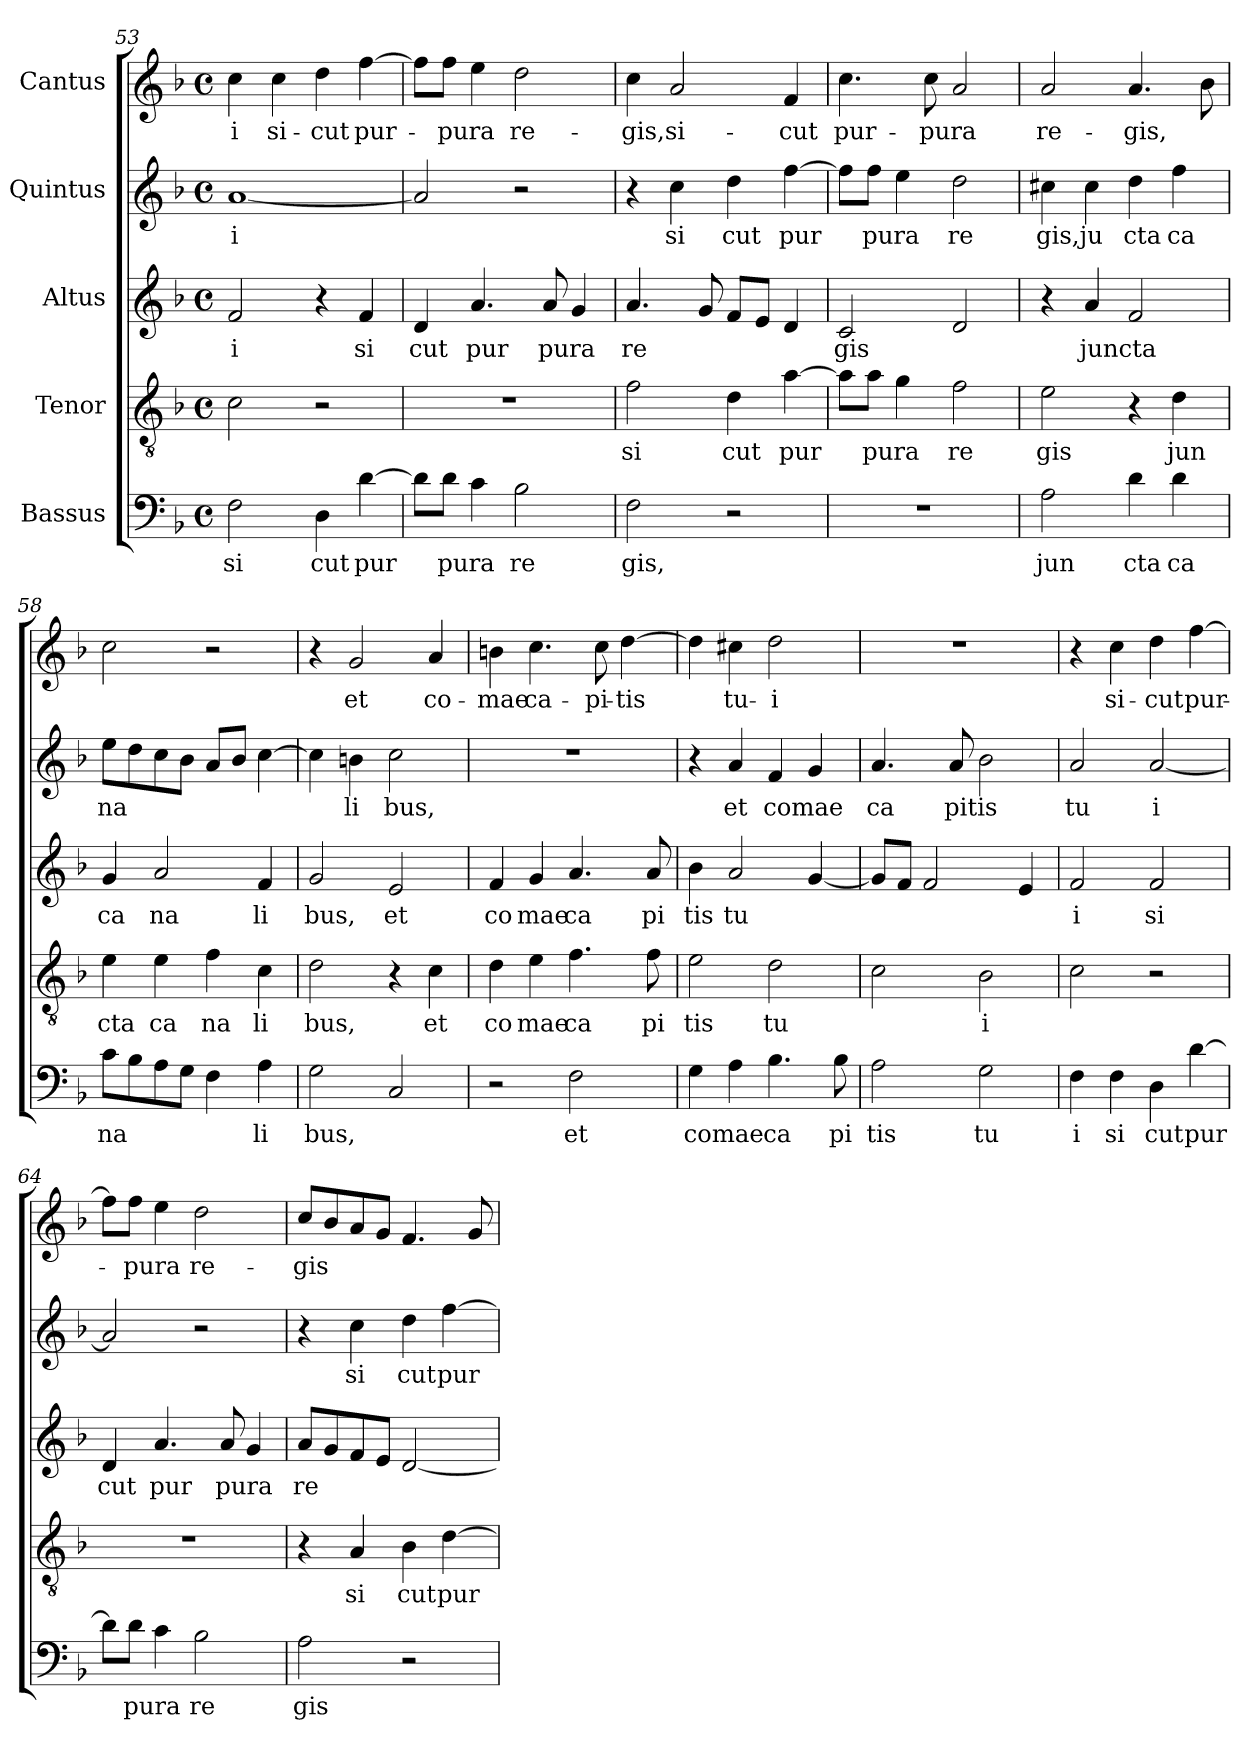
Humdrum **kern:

**kern	**text	**kern	**text	**kern	**text	**kern	**text	**kern	**text
*part5	*part5	*part4	*part4	*part3	*part3	*part2	*part2	*part1	*part1
*staff5	*staff5	*staff4	*staff4	*staff3	*staff3	*staff2	*staff2	*staff1	*staff1
*I"Bassus	*	*I"Tenor	*	*I"Altus	*	*I"Quintus	*	*I"Cantus	*
!!LO:LB:g=z
*clefF4	*	*clefGv2	*	*clefG2	*	*clefG2	*	*clefG2	*
*k[b-]	*	*k[b-]	*	*k[b-]	*	*k[b-]	*	*k[b-]	*
*F:	*	*F:	*	*F:	*	*F:	*	*F:	*
*M4/4	*	*M4/4	*	*M4/4	*	*M4/4	*	*M4/4	*
*met(c)	*	*met(c)	*	*met(c)	*	*met(c)	*	*met(c)	*
=53	=53	=53	=53	=53	=53	=53	=53	=53	=53
!	!LO:LY:b:cj	!	!	!	!LO:LY:b:cj	!	!LO:LY:b:rj	!	!LO:LY:b:cj
2F\	si	2c\	.	2f/	i	[<1a	i	4cc\	-i
!	!	!	!	!	!	!	!	!	!LO:LY:b:cj
.	.	.	.	.	.	.	.	4cc\	si-
!	!LO:LY:b:cj	!	!	!	!	!	!	!	!LO:LY:b:cj
4D\	cut	2r	.	4r	.	.	.	4dd\	-cut
!	!LO:LY:b	!	!	!	!LO:LY:b:cj	!	!	!	!LO:LY:b
[>4d\	pur	.	.	4f/	si	.	.	[>4ff\	pur-
=54	=54	=54	=54	=54	=54	=54	=54	=54	=54
!	!	!	!	!	!LO:LY:b:cj	!	!	!	!
8d\L]	.	1r	.	4d/	cut	2a/]	.	8ff\L]	.
!	!LO:LY:b:cj	!	!	!	!	!	!	!	!LO:LY:b:cj
8d\J	pura	.	.	.	.	.	.	8ff\J	-pura
!	!	!	!	!	!LO:LY:b:cj	!	!	!	!
4c\	.	.	.	4.a/	pur	.	.	4ee\	.
!	!LO:LY:b:cj	!	!	!	!	!	!	!	!LO:LY:b:cj
2B-\	re	.	.	.	.	2r	.	2dd\	re-
!	!	!	!	!	!LO:LY:b:cj	!	!	!	!
.	.	.	.	8a/	pura	.	.	.	.
.	.	.	.	4g/	.	.	.	.	.
=55	=55	=55	=55	=55	=55	=55	=55	=55	=55
!	!LO:LY:b:cj	!	!LO:LY:b:cj	!	!LO:LY:b:cj	!	!	!	!LO:LY:b:cj
2F\	gis,	2f\	si	4.a/	re	4r	.	4cc\	-gis,
!	!	!	!	!	!	!	!LO:LY:b:cj	!	!LO:LY:b:cj
.	.	.	.	.	.	4cc\	si	2a/	si-
.	.	.	.	8g/	.	.	.	.	.
!	!	!	!LO:LY:b:cj	!	!	!	!LO:LY:b:cj	!	!
2r	.	4d\	cut	8f/L	.	4dd\	cut	.	.
.	.	.	.	8e/J	.	.	.	.	.
!	!	!	!LO:LY:b	!	!	!	!LO:LY:b	!	!LO:LY:b:cj
.	.	[>4a\	pur	4d/	.	[>4ff\	pur	4f/	-cut
=56	=56	=56	=56	=56	=56	=56	=56	=56	=56
!	!	!	!	!	!LO:LY:b	!	!	!	!LO:LY:b:cj
1r	.	8a\L]	.	2c/	gis	8ff\L]	.	4.cc\	pur-
!	!	!	!LO:LY:b:cj	!	!	!	!LO:LY:b:cj	!	!
.	.	8a\J	pura	.	.	8ff\J	pura	.	.
.	.	4g\	.	.	.	4ee\	.	.	.
!	!	!	!	!	!	!	!	!	!LO:LY:b:cj
.	.	.	.	.	.	.	.	8cc\	-pura
!	!	!	!LO:LY:b:cj	!	!	!	!LO:LY:b:cj	!	!
.	.	2f\	re	2d/	.	2dd\	re	2a/	.
=57	=57	=57	=57	=57	=57	=57	=57	=57	=57
!	!LO:LY:b:cj	!	!LO:LY:b:cj	!	!	!	!LO:LY:b:cj	!	!LO:LY:b:cj
2A\	jun	2e\	gis	4r	.	4cc#X\	gis,	2a/	re-
!	!	!	!	!	!LO:LY:b:cj	!	!LO:LY:b:cj	!	!
.	.	.	.	4a/	juncta	4cc#\	ju	.	.
!	!LO:LY:b:cj	!	!	!	!	!	!LO:LY:b:cj	!	!LO:LY:b
4d\	cta	4r	.	2f/	.	4dd\	cta	4.a/	-gis,
!	!LO:LY:b:cj	!	!LO:LY:b:cj	!	!	!	!LO:LY:b:cj	!	!
4d\	ca	4d\	jun	.	.	4ff\	ca	.	.
.	.	.	.	.	.	.	.	8b-\	.
=58	=58	=58	=58	=58	=58	=58	=58	=58	=58
!	!LO:LY:b	!	!LO:LY:b:cj	!	!LO:LY:b:cj	!	!LO:LY:b	!	!
8c\L	na	4e\	cta	4g/	ca	8ee\L	na	2cc\	.
8B-\	.	.	.	.	.	8dd\	.	.	.
!	!	!	!LO:LY:b:cj	!	!LO:LY:b:cj	!	!	!	!
8A\	.	4e\	ca	2a/	na	8cc\	.	.	.
8G\J	.	.	.	.	.	8b-\J	.	.	.
!	!	!	!LO:LY:b:cj	!	!	!	!	!	!
4F\	.	4f\	na	.	.	8a/L	.	2r	.
.	.	.	.	.	.	8b-/J	.	.	.
!	!LO:LY:b:cj	!	!LO:LY:b:cj	!	!LO:LY:b:cj	!	!	!	!
4A\	li	4c\	li	4f/	li	[>4cc\	.	.	.
=59	=59	=59	=59	=59	=59	=59	=59	=59	=59
!	!LO:LY:b	!	!LO:LY:b:cj	!	!LO:LY:b:cj	!	!	!	!
2G\	bus,	2d\	bus,	2g/	bus,	4cc\]	.	4r	.
!	!	!	!	!	!	!	!LO:LY:b:cj	!	!LO:LY:b:cj
.	.	.	.	.	.	4bn\	li	2g/	et
!	!	!	!	!	!LO:LY:b:cj	!	!LO:LY:b:cj	!	!
2C/	.	4r	.	2e/	et	2cc\	bus,	.	.
!	!	!	!LO:LY:b:cj	!	!	!	!	!	!LO:LY:b:cj
.	.	4c\	et	.	.	.	.	4a/	co-
!!LO:PB:g=z
=60	=60	=60	=60	=60	=60	=60	=60	=60	=60
!	!	!	!LO:LY:b:cj	!	!LO:LY:b:cj	!	!	!	!LO:LY:b:cj
2r	.	4d\	co	4f/	co	1r	.	4bn\	-mae
!	!	!	!LO:LY:b:cj	!	!LO:LY:b:cj	!	!	!	!LO:LY:b:cj
.	.	4e\	mae	4g/	mae	.	.	4.cc\	ca-
!	!LO:LY:b:cj	!	!LO:LY:b:cj	!	!LO:LY:b:cj	!	!	!	!
2F\	et	4.f\	ca	4.a/	ca	.	.	.	.
!	!	!	!	!	!	!	!	!	!LO:LY:b:cj
.	.	.	.	.	.	.	.	8cc\	-pi-
!	!	!	!	!	!	!	!	!	!LO:LY:b
.	.	.	.	.	.	.	.	[>4dd\	-tis
!	!	!	!LO:LY:b:cj	!	!LO:LY:b:cj	!	!	!	!
.	.	8f\	pi	8a/	pi	.	.	.	.
=61	=61	=61	=61	=61	=61	=61	=61	=61	=61
!	!LO:LY:b	!	!LO:LY:b:cj	!	!LO:LY:b:cj	!	!	!	!
4G\	comae	2e\	tis	4b-\	tis	4r	.	4dd\]	.
!	!	!	!	!	!LO:LY:b:cj	!	!LO:LY:b:cj	!	!LO:LY:b:cj
4A\	.	.	.	2a/	tu	4a/	et	4cc#X\	tu-
!	!LO:LY:b:cj	!	!LO:LY:b:cj	!	!	!	!LO:LY:b	!	!LO:LY:b:cj
4.B-\	ca	2d\	tu	.	.	4f/	comae	2dd\	-i
.	.	.	.	[<4g/	.	4g/	.	.	.
!	!LO:LY:b:cj	!	!	!	!	!	!	!	!
8B-\	pi	.	.	.	.	.	.	.	.
=62	=62	=62	=62	=62	=62	=62	=62	=62	=62
!	!LO:LY:b:cj	!	!	!	!	!	!LO:LY:b:cj	!	!
2A\	tis	2c\	.	8g/L]	.	4.a/	ca	1r	.
.	.	.	.	8f/J	.	.	.	.	.
.	.	.	.	2f/	.	.	.	.	.
!	!	!	!	!	!	!	!LO:LY:b	!	!
.	.	.	.	.	.	8a/	pitis	.	.
!	!LO:LY:b:cj	!	!LO:LY:b:rj	!	!	!	!	!	!
2G\	tu	2B-\	i	.	.	2b-\	.	.	.
.	.	.	.	4e/	.	.	.	.	.
=63	=63	=63	=63	=63	=63	=63	=63	=63	=63
!	!LO:LY:b:cj	!	!	!	!LO:LY:b:cj	!	!LO:LY:b:cj	!	!
4F\	i	2c\	.	2f/	i	2a/	tu	4r	.
!	!LO:LY:b:cj	!	!	!	!	!	!	!	!LO:LY:b:cj
4F\	si	.	.	.	.	.	.	4cc\	si-
!	!LO:LY:b:cj	!	!	!	!LO:LY:b:cj	!	!LO:LY:b:rj	!	!LO:LY:b:cj
4D\	cut	2r	.	2f/	si	[<2a/	i	4dd\	-cut
!	!LO:LY:b	!	!	!	!	!	!	!	!LO:LY:b
[>4d\	pur	.	.	.	.	.	.	[>4ff\	pur-
=64	=64	=64	=64	=64	=64	=64	=64	=64	=64
!	!	!	!	!	!LO:LY:b:cj	!	!	!	!
8d\L]	.	1r	.	4d/	cut	2a/]	.	8ff\L]	.
!	!LO:LY:b:cj	!	!	!	!	!	!	!	!LO:LY:b:cj
8d\J	pura	.	.	.	.	.	.	8ff\J	-pura
!	!	!	!	!	!LO:LY:b:cj	!	!	!	!
4c\	.	.	.	4.a/	pur	.	.	4ee\	.
!	!LO:LY:b:cj	!	!	!	!	!	!	!	!LO:LY:b:cj
2B-\	re	.	.	.	.	2r	.	2dd\	re-
!	!	!	!	!	!LO:LY:b:cj	!	!	!	!
.	.	.	.	8a/	pura	.	.	.	.
.	.	.	.	4g/	.	.	.	.	.
=65	=65	=65	=65	=65	=65	=65	=65	=65	=65
!	!LO:LY:b:cj	!	!	!	!LO:LY:b:cj	!	!	!	!LO:LY:b
2A\	gis	4r	.	8a/L	re	4r	.	8cc/L	-gis
.	.	.	.	8g/	.	.	.	8b-/	.
!	!	!	!LO:LY:b:cj	!	!	!	!LO:LY:b:cj	!	!
.	.	4A/	si	8f/	.	4cc\	si	8a/	.
.	.	.	.	8e/J	.	.	.	8g/J	.
!	!	!	!LO:LY:b:cj	!	!	!	!LO:LY:b:cj	!	!
2r	.	4B-\	cut	[<2d/	.	4dd\	cut	4.f/	.
!	!	!	!LO:LY:b	!	!	!	!LO:LY:b	!	!
.	.	[>4d\	pur	.	.	[>4ff\	pur	.	.
.	.	.	.	.	.	.	.	8g/	.
=	=	=	=	=	=	=	=	=	=
*-	*-	*-	*-	*-	*-	*-	*-	*-	*-
